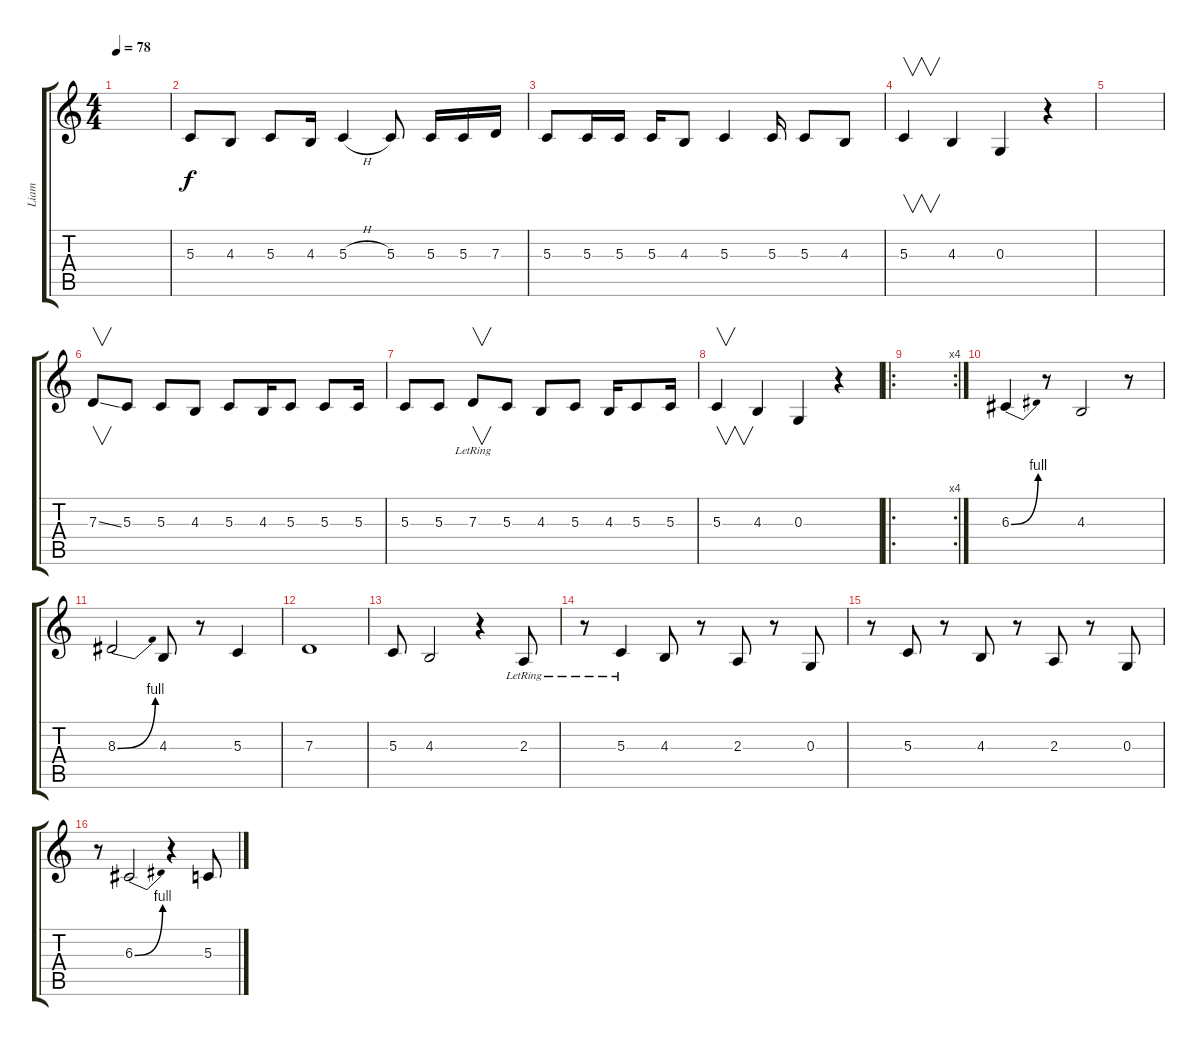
\track ("Liam" "Liam") {instrument voiceoohs}
\staff {score tabs}
\tuning (E4 B3 G3 D3 A2 E2) {hide}
\ts (4 4)
\tempo 78
\clef g2
\ks c
|
5.3.8 4.3.8 5.3.8 4.3.16 5.3{h}.4 5.3.8 5.3.16 5.3.16 7.3.16 |
5.3.8 5.3.16 5.3.16 5.3.16 4.3.8 5.3.4 5.3.16 5.3.8 4.3.8 |
5.3.4{v} 4.3.4 0.3.4 r.4 |
|
7.3{ss}.8{v} 5.3.8 5.3.8 4.3.8 5.3.8 4.3.16 5.3.8 5.3.8 5.3.16 |
5.3.8 5.3.8 7.3{lr}.8{v} 5.3.8 4.3.8 5.3.8 4.3.16 5.3.8 5.3.16 |
5.3.4{v} 4.3.4 0.3.4 r.4 |
\ro
\rc 4
|
6.3{be (bend 0 0 60 4)}.4 r.8 4.3.2 r.8 |
8.3{be (bend 0 0 60 4)}.2 4.3.8 r.8 5.3.4 |
7.3.1 |
5.3.8 4.3.2 r.4 2.3{lr}.8 |
r.8 5.3{lr}.4 4.3.8 r.8 2.3.8 r.8 0.3.8 |
r.8 5.3.8 r.8 4.3.8 r.8 2.3.8 r.8 0.3.8 |
r.8 6.3{be (bend 0 0 60 4)}.2 r.4 5.3.8
